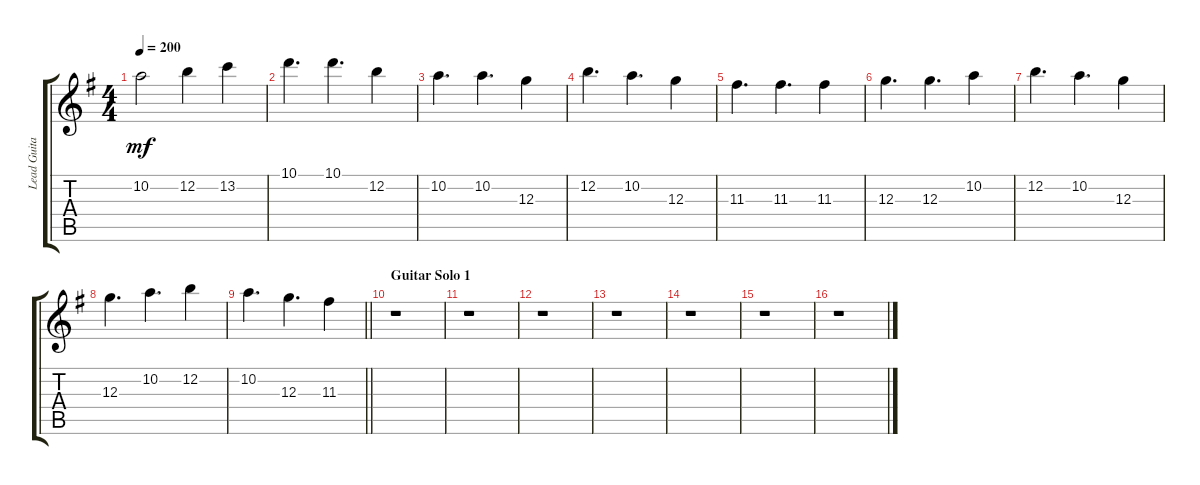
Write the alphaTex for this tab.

\track ("Lead Guitar 2" "Lead Guita") {instrument distortionguitar}
\staff {score tabs}
\tuning (E4 B3 G3 D3 A2 E2) {hide}
\ts (4 4)
\tempo 200
\clef g2
\ks g
10.2.2{dy mf} 12.2.4 13.2.4 |
10.1.4{d} 10.1.4{d} 12.2.4 |
10.2.4{d} 10.2.4{d} 12.3.4 |
12.2.4{d} 10.2.4{d} 12.3.4 |
11.3.4{d} 11.3.4{d} 11.3.4 |
12.3.4{d} 12.3.4{d} 10.2.4 |
12.2.4{d} 10.2.4{d} 12.3.4 |
12.3.4{d} 10.2.4{d} 12.2.4 |
\barLineRight lightlight
10.2.4{d} 12.3.4{d} 11.3.4 |
\section ("" "Guitar Solo 1")
r.1 |
r.1 |
r.1 |
r.1 |
r.1 |
r.1 |
r.1
